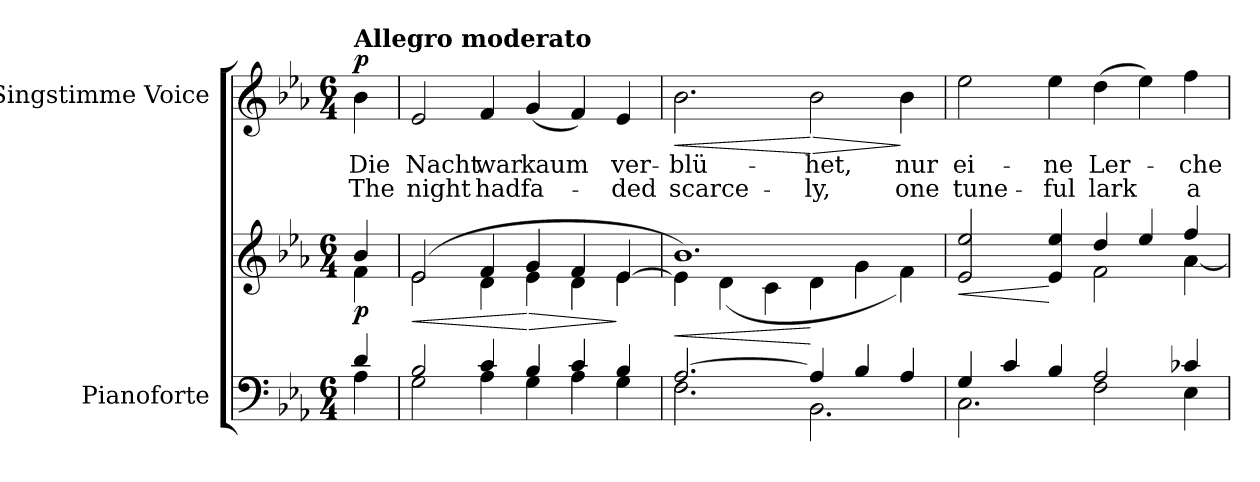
**kern	**kern	**dynam	**kern	**text	**text	**dynam
*part2	*part2	*part2	*part1	*part1	*part1	*part1
*staff3	*staff2	*staff2/3	*staff1	*staff1	*staff1	*staff1
*I"Pianoforte	*	*	*I"Singstimme Voice	*	*	*
*I'Pno	*	*	*	*	*	*
*clefF4	*clefG2	*	*clefG2	*	*	*
*k[b-e-a-]	*k[b-e-a-]	*	*k[b-e-a-]	*	*	*
*M6/4	*M6/4	*	*M6/4	*	*	*
=	=	=	=	=	=	=
*^	*^	*	*	*	*	*
!	!	!	!	!	!LO:TX:a:B:t=Allegro moderato	!	!	!
!	!	!	!	!LO:DY:b	!	!	!	!LO:DY:a
4d/	4A-\	4b-/	4f\	p	4b-\	Die	The	p
=1	=1	=1	=1	=1	=1	=1	=1	=1
!	!	!	!	!LO:HP:b	!	!	!	!
2B-/	2G\	(2e-/	2e-\	<	2e-/	Nacht	night	.
4c/	4A-\	4f/	4d\	.	4f/	war	had	.
!	!	!	!	!LO:HP:n=1:b	!	!	!	!
4B-/	4G\	4g/	4e-\	[ >	(4g/	kaum	fa-	.
4c/	4A-\	4f/	4d\	.	4f/)	.	.	.
4B-/	4G\	[<4e-/	4e-\	]	4e-/	ver-	-ded	.
=2	=2	=2	=2	=2	=2	=2	=2	=2
!	!	!	!	!LO:HP:b	!	!	!	!LO:HP:b
[2.A-/	2.F\	1.b-)	4e-\]	<	2.b-\	-blü-	scarce-	<
.	.	.	(4d\	.	.	.	.	.
.	.	.	4c\	.	.	.	.	.
!	!	!	!	!	!	!	!	!LO:HP:n=1:b
4A-/]	2.BB-\	.	4d\	[	2b-\	-het,	-ly,	[ >
4B-/	.	.	4g\	.	.	.	.	.
4A-/	.	.	4f\)	.	4b-\	nur	one	]
=3	=3	=3	=3	=3	=3	=3	=3	=3
!	!	!	!	!LO:HP:b	!	!	!	!
4G/	2.C\	2e-/ 2ee-/	2.ryy	<	2ee-\	ei-	tune-	.
4c/	.	.	.	.	.	.	.	.
4B-/	.	4e-/ 4ee-/	.	[	4ee-\	-ne	-ful	.
2A-/	2F\	4dd/	2f\	.	(4dd\	Ler-	lark	.
.	.	4ee-/	.	.	4ee-\)	.	.	.
4c-X/	4E-\	4ff/	[4a-\	.	4ff\	-che	a-	.
*v	*v	*	*	*	*	*	*	*
*	*v	*v	*	*	*	*	*
=	=	=	=	=	=	=
*-	*-	*-	*-	*-	*-	*-
